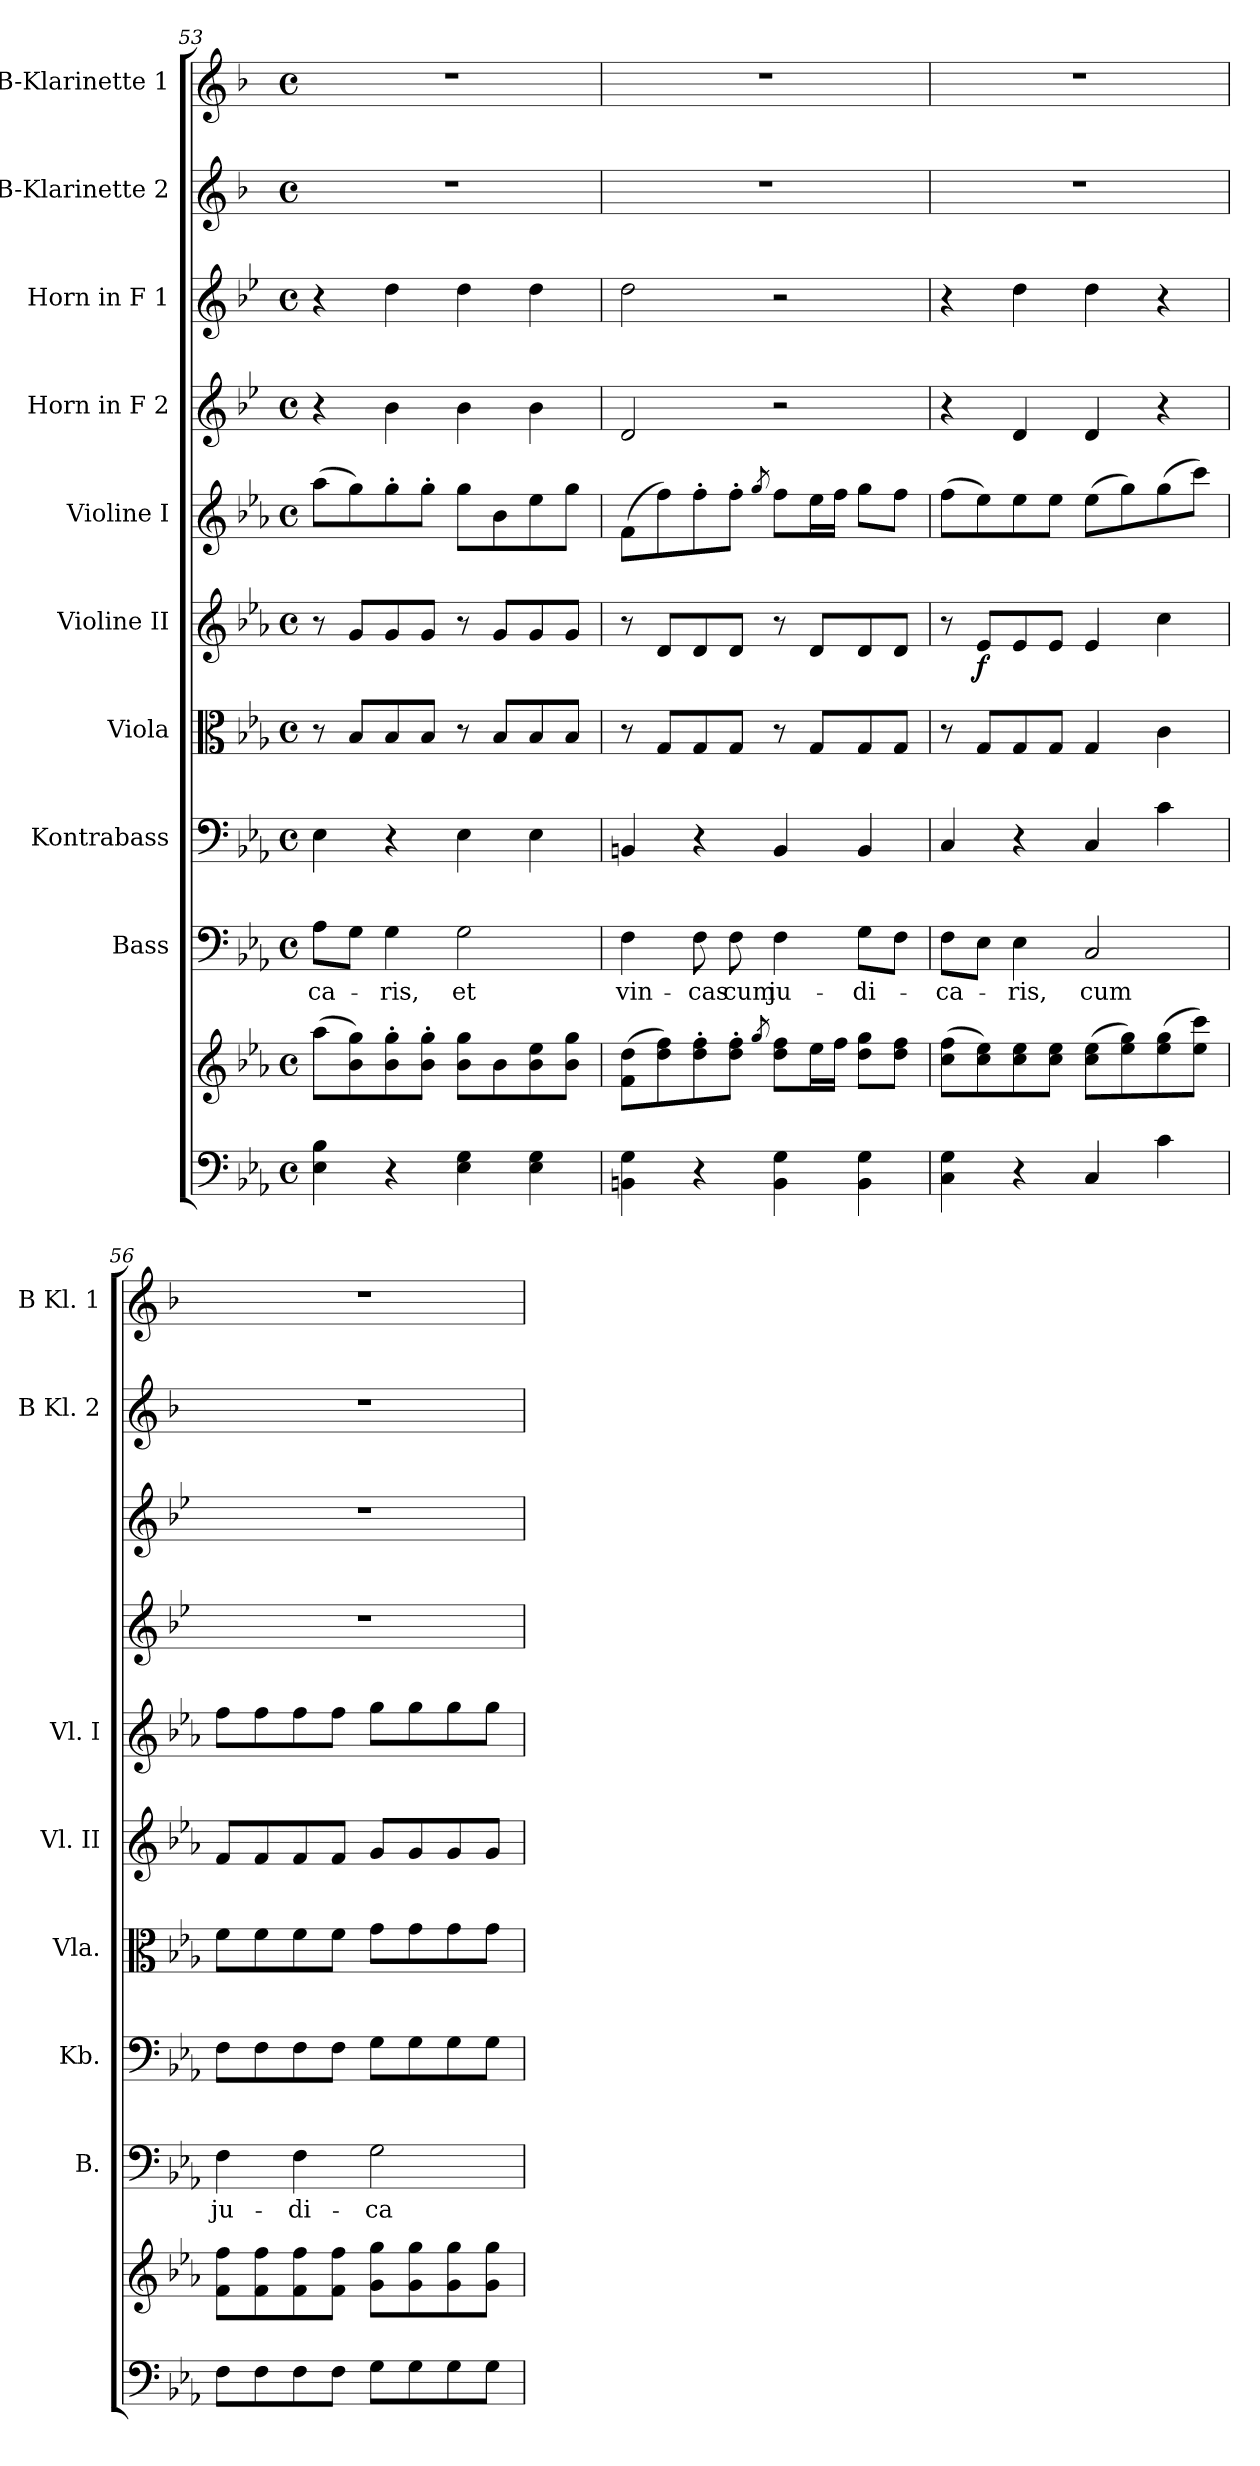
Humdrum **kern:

**kern	**kern	**kern	**text	**kern	**kern	**kern	**dynam	**kern	**kern	**kern	**kern	**kern
*part10	*part10	*part9	*part9	*part8	*part7	*part6	*part6	*part5	*part4	*part3	*part2	*part1
*staff11	*staff10	*staff9	*staff9	*staff8	*staff7	*staff6	*staff6	*staff5	*staff4	*staff3	*staff2	*staff1
*	*	*I"Bass	*	*I"Kontrabass	*I"Viola	*I"Violine II	*	*I"Violine I	*I"Horn in F 2	*I"Horn in F 1	*I"B-Klarinette 2	*I"B-Klarinette 1
*	*	*I'B.	*	*I'Kb.	*I'Vla.	*I'Vl. II	*	*I'Vl. I	*	*	*I'B Kl. 2	*I'B Kl. 1
*clefF4	*clefG2	*clefF4	*	*clefF4	*clefC3	*clefG2	*	*clefG2	*clefG2	*clefG2	*clefG2	*clefG2
*	*	*	*	*ITrd7c12	*	*	*	*	*ITrd4c7	*ITrd4c7	*ITrd1c2	*ITrd1c2
*k[b-e-a-]	*k[b-e-a-]	*k[b-e-a-]	*	*k[b-e-a-]	*k[b-e-a-]	*k[b-e-a-]	*	*k[b-e-a-]	*k[b-e-a-]	*k[b-e-a-]	*k[b-e-a-]	*k[b-e-a-]
*E-:	*E-:	*E-:	*	*E-:	*E-:	*E-:	*	*E-:	*E-:	*E-:	*E-:	*E-:
*M4/4	*M4/4	*M4/4	*	*M4/4	*M4/4	*M4/4	*	*M4/4	*M4/4	*M4/4	*M4/4	*M4/4
*met(c)	*met(c)	*met(c)	*	*met(c)	*met(c)	*met(c)	*	*met(c)	*met(c)	*met(c)	*met(c)	*met(c)
=53	=53	=53	=53	=53	=53	=53	=53	=53	=53	=53	=53	=53
!	!	!	!LO:LY:b	!	!	!	!	!	!	!	!	!
4E-\ 4B-\	(>8aa-\L	8A-\L	-ca-	4EE-\	8r	8r	.	(>8aa-\L	4r	4r	1r	1r
.	8b-\ 8gg\)	8G\J	.	.	8B-/L	8g/L	.	8gg\)	.	.	.	.
!	!	!	!LO:LY:b	!	!	!	!	!	!	!	!	!
4r	8b-\'> 8gg\'>	4G\	-ris,	4r	8B-/	8g/	.	8gg'>\	4e-\	4g\	.	.
.	8b-\'> 8gg\'>J	.	.	.	8B-/J	8g/J	.	8gg'>\J	.	.	.	.
!	!	!	!LO:LY:b	!	!	!	!	!	!	!	!	!
4E-\ 4G\	8b-\ 8gg\L	2G\	et	4EE-\	8r	8r	.	8gg\L	4e-\	4g\	.	.
.	8b-\	.	.	.	8B-/L	8g/L	.	8b-\	.	.	.	.
4E-\ 4G\	8b-\ 8ee-\	.	.	4EE-\	8B-/	8g/	.	8ee-\	4e-\	4g\	.	.
.	8b-\ 8gg\J	.	.	.	8B-/J	8g/J	.	8gg\J	.	.	.	.
=54	=54	=54	=54	=54	=54	=54	=54	=54	=54	=54	=54	=54
!	!	!	!LO:LY:b	!	!	!	!	!	!	!	!	!
4BBn\ 4G\	(>8f\ 8dd\L	4F\	vin-	4BBBn/	8r	8r	.	(>8f\L	2G/	2g\	1r	1r
.	8dd\ 8ff\)	.	.	.	8G/L	8d/L	.	8ff\)	.	.	.	.
!	!	!	!LO:LY:b	!	!	!	!	!	!	!	!	!
4r	8dd\'> 8ff\'>	8F\	-cas	4r	8G/	8d/	.	8ff'>\	.	.	.	.
!	!	!	!LO:LY:b	!	!	!	!	!	!	!	!	!
.	8dd\'> 8ff\'>J	8F\	cum	.	8G/J	8d/J	.	8ff'>\J	.	.	.	.
.	8qgg/	.	.	.	.	.	.	8qgg/	.	.	.	.
!	!	!	!LO:LY:b	!	!	!	!	!	!	!	!	!
4BB\ 4G\	8dd\ 8ff\L	4F\	ju-	4BBB/	8r	8r	.	8ff\L	2r	2r	.	.
.	16ee-\L	.	.	.	8G/L	8d/L	.	16ee-\L	.	.	.	.
.	16ff\JJ	.	.	.	.	.	.	16ff\JJ	.	.	.	.
!	!	!	!LO:LY:b	!	!	!	!	!	!	!	!	!
4BB\ 4G\	8dd\ 8gg\L	8G\L	-di-	4BBB/	8G/	8d/	.	8gg\L	.	.	.	.
.	8dd\ 8ff\J	8F\J	.	.	8G/J	8d/J	.	8ff\J	.	.	.	.
=55	=55	=55	=55	=55	=55	=55	=55	=55	=55	=55	=55	=55
!	!	!	!LO:LY:b	!	!	!	!	!	!	!	!	!
4C\ 4G\	(>8cc\ 8ff\L	8F\L	-ca-	4CC/	8r	8r	.	(>8ff\L	4r	4r	1r	1r
!	!	!	!	!	!	!	!LO:DY:b	!	!	!	!	!
.	8cc\ 8ee-\)	8E-\J	.	.	8G/L	8e-/L	f	8ee-\)	.	.	.	.
!	!	!	!LO:LY:b	!	!	!	!	!	!	!	!	!
4r	8cc\ 8ee-\	4E-\	-ris,	4r	8G/	8e-/	.	8ee-\	4G/	4g\	.	.
.	8cc\ 8ee-\J	.	.	.	8G/J	8e-/J	.	8ee-\J	.	.	.	.
!	!	!	!LO:LY:b	!	!	!	!	!	!	!	!	!
4C/	(>8cc\ 8ee-\L	2C/	cum	4CC/	4G/	4e-/	.	(>8ee-\L	4G/	4g\	.	.
.	8ee-\ 8gg\)	.	.	.	.	.	.	8gg\)	.	.	.	.
4c\	(>8ee-\ 8gg\	.	.	4C\	4c\	4cc\	.	(>8gg\	4r	4r	.	.
.	8ee-\ 8ccc\J)	.	.	.	.	.	.	8ccc\J)	.	.	.	.
!!LO:PB:g=z
=56	=56	=56	=56	=56	=56	=56	=56	=56	=56	=56	=56	=56
!	!	!	!LO:LY:b	!	!	!	!	!	!	!	!	!
8F\L	8f\ 8ff\L	4F\	ju-	8FF\L	8f\L	8f/L	.	8ff\L	1r	1r	1r	1r
8F\	8f\ 8ff\	.	.	8FF\	8f\	8f/	.	8ff\	.	.	.	.
!	!	!	!LO:LY:b	!	!	!	!	!	!	!	!	!
8F\	8f\ 8ff\	4F\	-di-	8FF\	8f\	8f/	.	8ff\	.	.	.	.
8F\J	8f\ 8ff\J	.	.	8FF\J	8f\J	8f/J	.	8ff\J	.	.	.	.
!	!	!	!LO:LY:b	!	!	!	!	!	!	!	!	!
8G\L	8g\ 8gg\L	2G\	-ca-	8GG\L	8g\L	8g/L	.	8gg\L	.	.	.	.
8G\	8g\ 8gg\	.	.	8GG\	8g\	8g/	.	8gg\	.	.	.	.
8G\	8g\ 8gg\	.	.	8GG\	8g\	8g/	.	8gg\	.	.	.	.
8G\J	8g\ 8gg\J	.	.	8GG\J	8g\J	8g/J	.	8gg\J	.	.	.	.
=	=	=	=	=	=	=	=	=	=	=	=	=
*-	*-	*-	*-	*-	*-	*-	*-	*-	*-	*-	*-	*-
